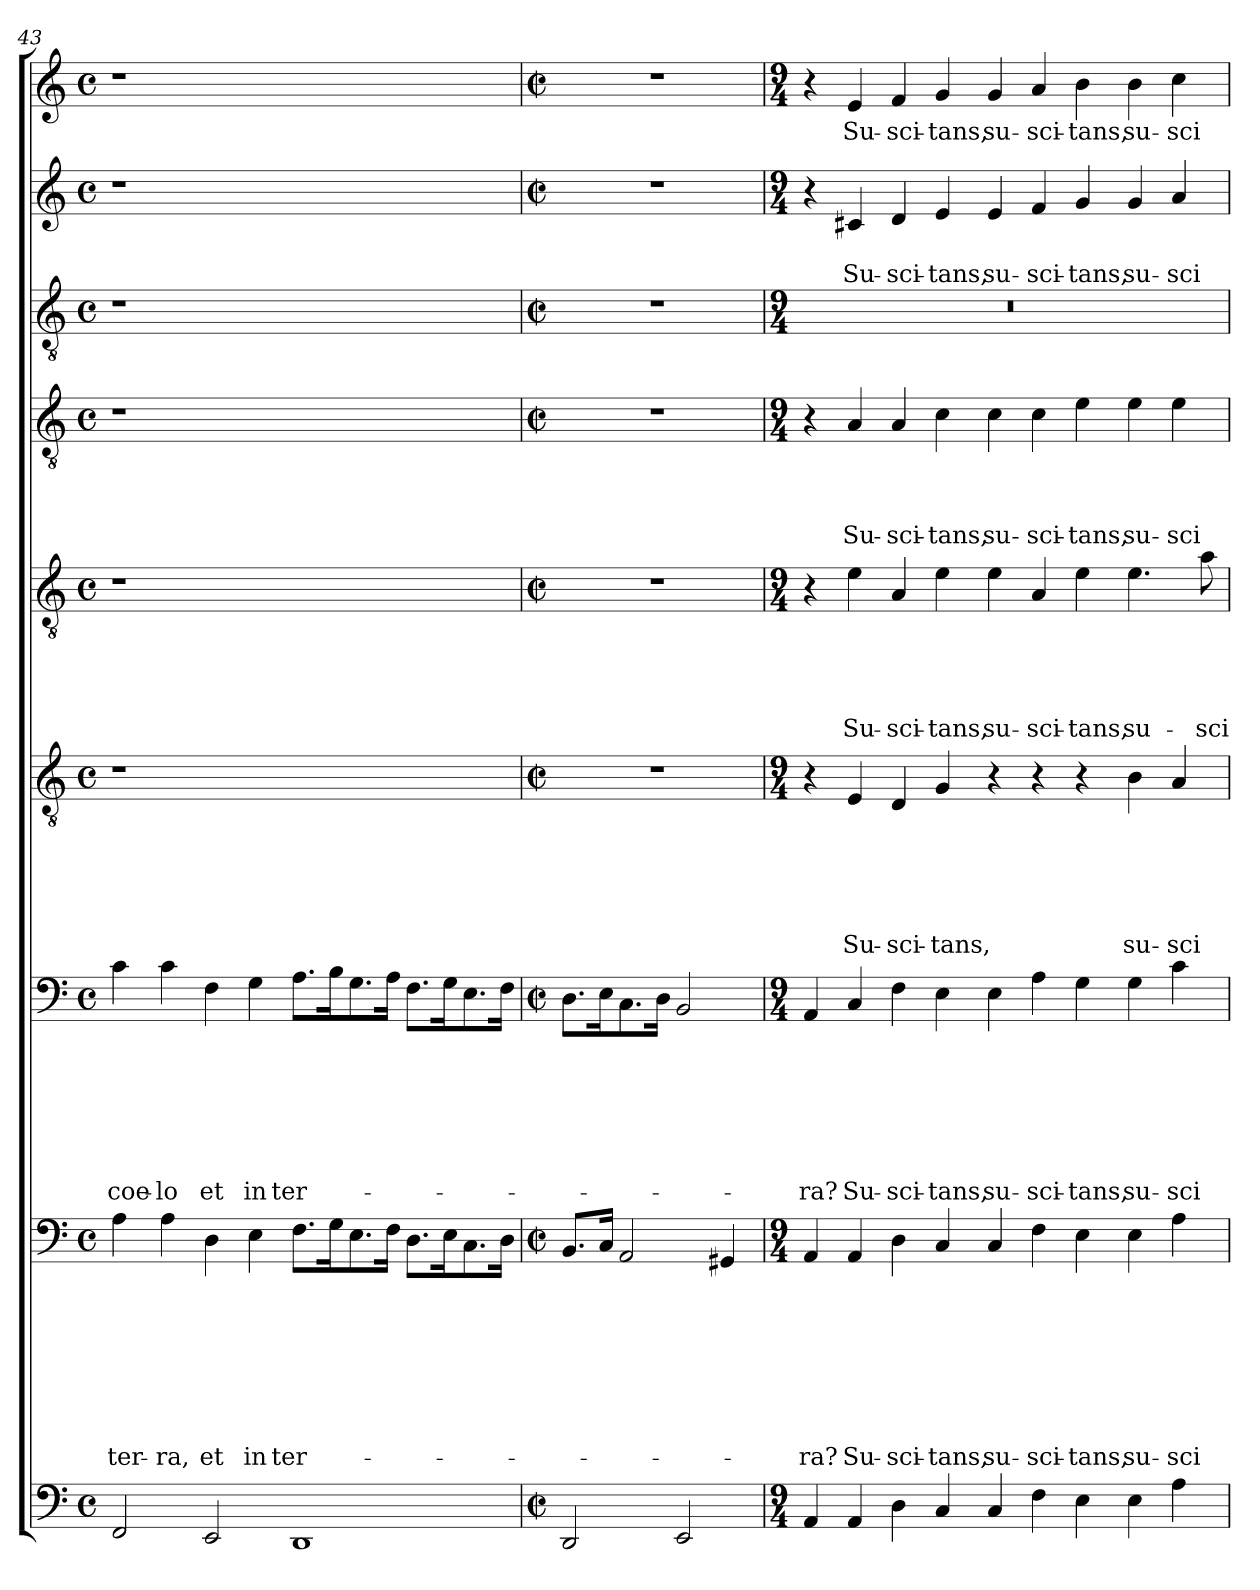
**kern	**kern	**text	**text	**text	**text	**text	**text	**text	**text	**kern	**text	**text	**text	**text	**text	**text	**text	**kern	**text	**text	**text	**text	**text	**text	**kern	**text	**text	**text	**text	**text	**kern	**text	**text	**text	**text	**kern	**kern	**text	**text	**kern	**text
*part9	*part8	*part8	*part8	*part8	*part8	*part8	*part8	*part8	*part8	*part7	*part7	*part7	*part7	*part7	*part7	*part7	*part7	*part6	*part6	*part6	*part6	*part6	*part6	*part6	*part5	*part5	*part5	*part5	*part5	*part5	*part4	*part4	*part4	*part4	*part4	*part3	*part2	*part2	*part2	*part1	*part1
*staff9	*staff8	*staff8	*staff8	*staff8	*staff8	*staff8	*staff8	*staff8	*staff8	*staff7	*staff7	*staff7	*staff7	*staff7	*staff7	*staff7	*staff7	*staff6	*staff6	*staff6	*staff6	*staff6	*staff6	*staff6	*staff5	*staff5	*staff5	*staff5	*staff5	*staff5	*staff4	*staff4	*staff4	*staff4	*staff4	*staff3	*staff2	*staff2	*staff2	*staff1	*staff1
*clefF4	*clefF4	*	*	*	*	*	*	*	*	*clefF4	*	*	*	*	*	*	*	*clefGv2	*	*	*	*	*	*	*clefGv2	*	*	*	*	*	*clefGv2	*	*	*	*	*clefGv2	*clefG2	*	*	*clefG2	*
*k[]	*k[]	*	*	*	*	*	*	*	*	*k[]	*	*	*	*	*	*	*	*k[]	*	*	*	*	*	*	*k[]	*	*	*	*	*	*k[]	*	*	*	*	*k[]	*k[]	*	*	*k[]	*
*C:	*C:	*	*	*	*	*	*	*	*	*C:	*	*	*	*	*	*	*	*C:	*	*	*	*	*	*	*C:	*	*	*	*	*	*C:	*	*	*	*	*C:	*C:	*	*	*C:	*
*M4/4	*M4/4	*	*	*	*	*	*	*	*	*M4/4	*	*	*	*	*	*	*	*M4/4	*	*	*	*	*	*	*M4/4	*	*	*	*	*	*M4/4	*	*	*	*	*M4/4	*M4/4	*	*	*M4/4	*
*met(c)	*met(c)	*	*	*	*	*	*	*	*	*met(c)	*	*	*	*	*	*	*	*met(c)	*	*	*	*	*	*	*met(c)	*	*	*	*	*	*met(c)	*	*	*	*	*met(c)	*met(c)	*	*	*met(c)	*
=43	=43	=43	=43	=43	=43	=43	=43	=43	=43	=43	=43	=43	=43	=43	=43	=43	=43	=43	=43	=43	=43	=43	=43	=43	=43	=43	=43	=43	=43	=43	=43	=43	=43	=43	=43	=43	=43	=43	=43	=43	=43
2FF/	4A\	.	.	.	.	.	.	.	ter-	4c\	.	.	.	.	.	.	coe-	1r	.	.	.	.	.	.	1r	.	.	.	.	.	1r	.	.	.	.	1r	1r	.	.	1r	.
.	4A\	.	.	.	.	.	.	.	-ra,	4c\	.	.	.	.	.	.	-lo	.	.	.	.	.	.	.	.	.	.	.	.	.	.	.	.	.	.	.	.	.	.	.	.
2EE/	4D\	.	.	.	.	.	.	.	et	4F\	.	.	.	.	.	.	et	.	.	.	.	.	.	.	.	.	.	.	.	.	.	.	.	.	.	.	.	.	.	.	.
.	4E\	.	.	.	.	.	.	.	in	4G\	.	.	.	.	.	.	in	.	.	.	.	.	.	.	.	.	.	.	.	.	.	.	.	.	.	.	.	.	.	.	.
1DD	8.F\L	.	.	.	.	.	.	.	ter-	8.A\L	.	.	.	.	.	.	ter-	1ryy	.	.	.	.	.	.	1ryy	.	.	.	.	.	1ryy	.	.	.	.	1ryy	1ryy	.	.	1ryy	.
.	16G\k	.	.	.	.	.	.	.	.	16B\k	.	.	.	.	.	.	.	.	.	.	.	.	.	.	.	.	.	.	.	.	.	.	.	.	.	.	.	.	.	.	.
.	8.E\	.	.	.	.	.	.	.	.	8.G\	.	.	.	.	.	.	.	.	.	.	.	.	.	.	.	.	.	.	.	.	.	.	.	.	.	.	.	.	.	.	.
.	16F\Jk	.	.	.	.	.	.	.	.	16A\Jk	.	.	.	.	.	.	.	.	.	.	.	.	.	.	.	.	.	.	.	.	.	.	.	.	.	.	.	.	.	.	.
.	8.D\L	.	.	.	.	.	.	.	.	8.F\L	.	.	.	.	.	.	.	.	.	.	.	.	.	.	.	.	.	.	.	.	.	.	.	.	.	.	.	.	.	.	.
.	16E\k	.	.	.	.	.	.	.	.	16G\k	.	.	.	.	.	.	.	.	.	.	.	.	.	.	.	.	.	.	.	.	.	.	.	.	.	.	.	.	.	.	.
.	8.C\	.	.	.	.	.	.	.	.	8.E\	.	.	.	.	.	.	.	.	.	.	.	.	.	.	.	.	.	.	.	.	.	.	.	.	.	.	.	.	.	.	.
.	16D\Jk	.	.	.	.	.	.	.	.	16F\Jk	.	.	.	.	.	.	.	.	.	.	.	.	.	.	.	.	.	.	.	.	.	.	.	.	.	.	.	.	.	.	.
!!LO:PB:g=z
=44	=44	=44	=44	=44	=44	=44	=44	=44	=44	=44	=44	=44	=44	=44	=44	=44	=44	=44	=44	=44	=44	=44	=44	=44	=44	=44	=44	=44	=44	=44	=44	=44	=44	=44	=44	=44	=44	=44	=44	=44	=44
*M2/2	*M2/2	*	*	*	*	*	*	*	*	*M2/2	*	*	*	*	*	*	*	*M2/2	*	*	*	*	*	*	*M2/2	*	*	*	*	*	*M2/2	*	*	*	*	*M2/2	*M2/2	*	*	*M2/2	*
*met(c|)	*met(c|)	*	*	*	*	*	*	*	*	*met(c|)	*	*	*	*	*	*	*	*met(c|)	*	*	*	*	*	*	*met(c|)	*	*	*	*	*	*met(c|)	*	*	*	*	*met(c|)	*met(c|)	*	*	*met(c|)	*
2DD/	8.BB/L	.	.	.	.	.	.	.	.	8.D\L	.	.	.	.	.	.	.	1r	.	.	.	.	.	.	1r	.	.	.	.	.	1r	.	.	.	.	1r	1r	.	.	1r	.
.	16C/Jk	.	.	.	.	.	.	.	.	16E\k	.	.	.	.	.	.	.	.	.	.	.	.	.	.	.	.	.	.	.	.	.	.	.	.	.	.	.	.	.	.	.
.	2AA/	.	.	.	.	.	.	.	.	8.C\	.	.	.	.	.	.	.	.	.	.	.	.	.	.	.	.	.	.	.	.	.	.	.	.	.	.	.	.	.	.	.
.	.	.	.	.	.	.	.	.	.	16D\Jk	.	.	.	.	.	.	.	.	.	.	.	.	.	.	.	.	.	.	.	.	.	.	.	.	.	.	.	.	.	.	.
2EE/	.	.	.	.	.	.	.	.	.	2BB/	.	.	.	.	.	.	.	.	.	.	.	.	.	.	.	.	.	.	.	.	.	.	.	.	.	.	.	.	.	.	.
.	4GG#X/	.	.	.	.	.	.	.	.	.	.	.	.	.	.	.	.	.	.	.	.	.	.	.	.	.	.	.	.	.	.	.	.	.	.	.	.	.	.	.	.
=45	=45	=45	=45	=45	=45	=45	=45	=45	=45	=45	=45	=45	=45	=45	=45	=45	=45	=45	=45	=45	=45	=45	=45	=45	=45	=45	=45	=45	=45	=45	=45	=45	=45	=45	=45	=45	=45	=45	=45	=45	=45
*M9/4	*M9/4	*	*	*	*	*	*	*	*	*M9/4	*	*	*	*	*	*	*	*M9/4	*	*	*	*	*	*	*M9/4	*	*	*	*	*	*M9/4	*	*	*	*	*M9/4	*M9/4	*	*	*M9/4	*
4AA/	4AA/	.	.	.	.	.	.	.	-ra?	4AA/	.	.	.	.	.	.	-ra?	4r	.	.	.	.	.	.	4r	.	.	.	.	.	4r	.	.	.	.	4%9r	4r	.	.	4r	.
4AA/	4AA/	.	.	.	.	.	.	.	Su-	4C/	.	.	.	.	.	.	Su-	4E/	.	.	.	.	.	Su-	4e\	.	.	.	.	Su-	4A/	.	.	.	Su-	.	4c#X/	.	Su-	4e/	Su-
4D\	4D\	.	.	.	.	.	.	.	-sci-	4F\	.	.	.	.	.	.	-sci-	4D/	.	.	.	.	.	-sci-	4A/	.	.	.	.	-sci-	4A/	.	.	.	-sci-	.	4d/	.	-sci-	4f/	-sci-
4C/	4C/	.	.	.	.	.	.	.	-tans,	4E\	.	.	.	.	.	.	-tans,	4G/	.	.	.	.	.	-tans,	4e\	.	.	.	.	-tans,	4c\	.	.	.	-tans,	.	4e/	.	-tans,	4g/	-tans,
4C/	4C/	.	.	.	.	.	.	.	su-	4E\	.	.	.	.	.	.	su-	4r	.	.	.	.	.	.	4e\	.	.	.	.	su-	4c\	.	.	.	su-	.	4e/	.	su-	4g/	su-
4F\	4F\	.	.	.	.	.	.	.	-sci-	4A\	.	.	.	.	.	.	-sci-	4r	.	.	.	.	.	.	4A/	.	.	.	.	-sci-	4c\	.	.	.	-sci-	.	4f/	.	-sci-	4a/	-sci-
4E\	4E\	.	.	.	.	.	.	.	-tans,	4G\	.	.	.	.	.	.	-tans,	4r	.	.	.	.	.	.	4e\	.	.	.	.	-tans,	4e\	.	.	.	-tans,	.	4g/	.	-tans,	4b\	-tans,
4E\	4E\	.	.	.	.	.	.	.	su-	4G\	.	.	.	.	.	.	su-	4B\	.	.	.	.	.	su-	4.e\	.	.	.	.	su-	4e\	.	.	.	su-	.	4g/	.	su-	4b\	su-
4A\	4A\	.	.	.	.	.	.	.	-sci-	4c\	.	.	.	.	.	.	-sci-	4A/	.	.	.	.	.	-sci-	.	.	.	.	.	.	4e\	.	.	.	-sci-	.	4a/	.	-sci-	4cc\	-sci-
.	.	.	.	.	.	.	.	.	.	.	.	.	.	.	.	.	.	.	.	.	.	.	.	.	8a\	.	.	.	.	-sci-	.	.	.	.	.	.	.	.	.	.	.
=	=	=	=	=	=	=	=	=	=	=	=	=	=	=	=	=	=	=	=	=	=	=	=	=	=	=	=	=	=	=	=	=	=	=	=	=	=	=	=	=	=
*-	*-	*-	*-	*-	*-	*-	*-	*-	*-	*-	*-	*-	*-	*-	*-	*-	*-	*-	*-	*-	*-	*-	*-	*-	*-	*-	*-	*-	*-	*-	*-	*-	*-	*-	*-	*-	*-	*-	*-	*-	*-
